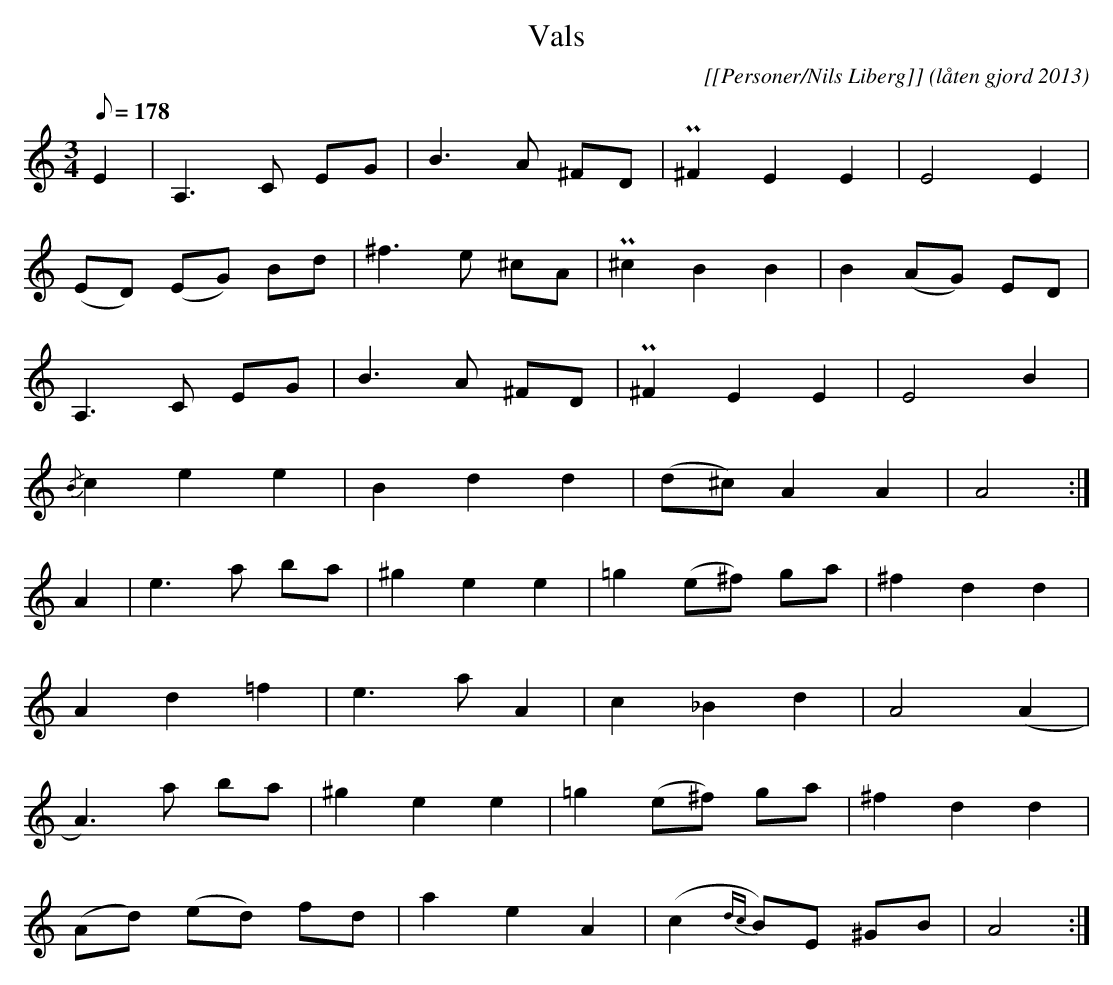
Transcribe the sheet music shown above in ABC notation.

X:1
T:Vals
C:[[Personer/Nils Liberg]] (låten gjord 2013)
L:1/8
M:3/4
Q:178
K:Am
E2 |\
A,2>C2 EG | B2>A2 ^FD | P^F2 E2 E2 | E4 E2 |
(ED) (EG) Bd | ^f2>e2 ^cA | P^c2 B2 B2 | B2 (AG) ED |
A,2>C2 EG | B2>A2 ^FD | P^F2 E2 E2 | E4 B2 |
{/B}c2 e2 e2 | B2 d2 d2 | (d^c) A2 A2 | A4 :|
A2 | e2>a2 ba | ^g2 e2 e2 | =g2 (e^f) ga | ^f2 d2 d2 |
A2 d2 =f2 | e2>a2 A2 | c2 _B2 d2 | A4 (,A2 |
A2)>a2 ba | ^g2 e2 e2 | =g2 (e^f) ga | ^f2 d2 d2 |
(Ad) (ed) fd | a2 e2 A2 | (c2 {dc}B)E ^GB | A4 :|
